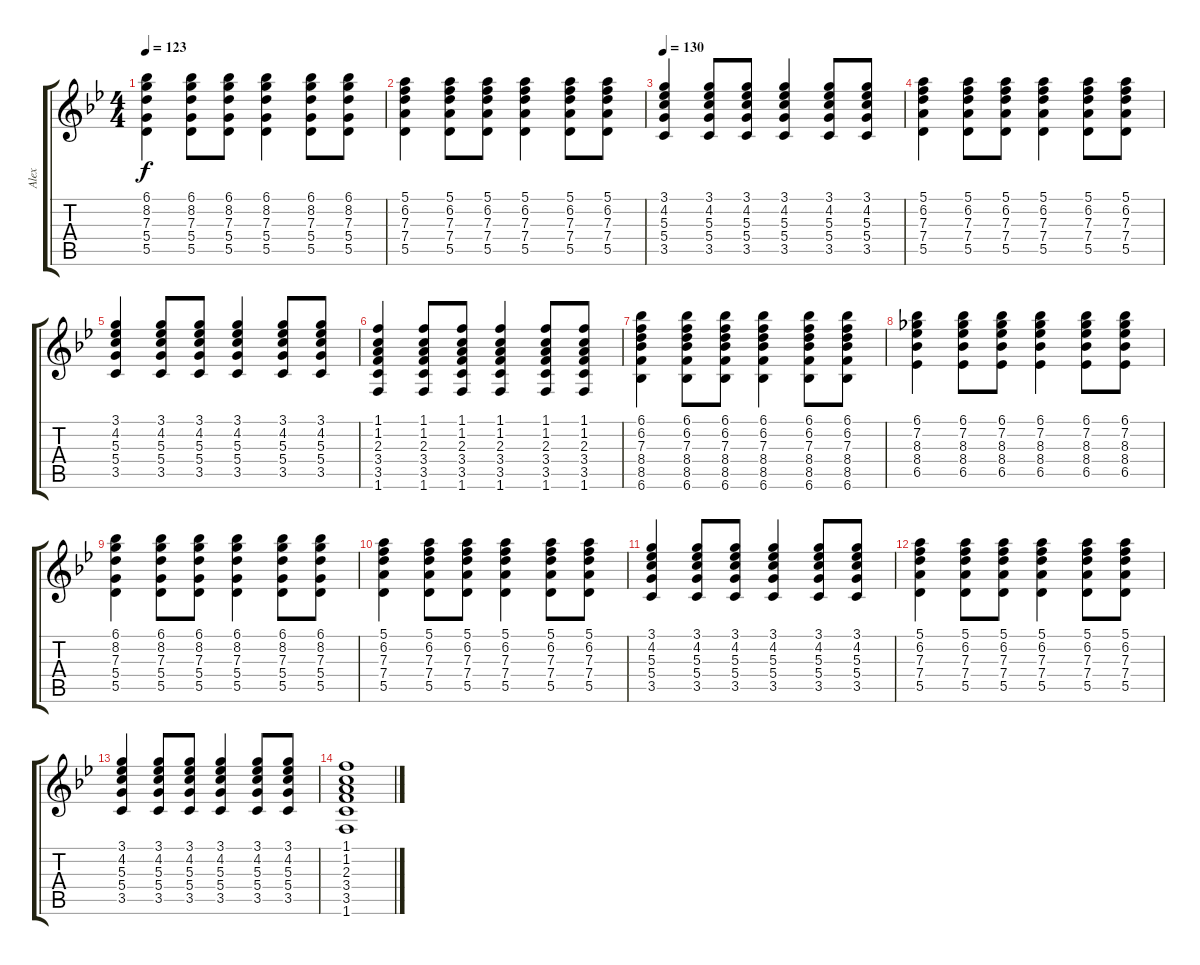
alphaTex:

\track ("Alex" "Alex") {instrument electricguitarclean}
\staff {score tabs}
\tuning (E4 B3 G3 D3 A2 E2) {hide}
\ts (4 4)
\tempo 123
\clef g2
\ks bb
(6.1 8.2 7.3 5.4 5.5).4{dy f} (6.1 8.2 7.3 5.4 5.5).8 (6.1 8.2 7.3 5.4 5.5).8 (6.1 8.2 7.3 5.4 5.5).4 (6.1 8.2 7.3 5.4 5.5).8 (6.1 8.2 7.3 5.4 5.5).8 |
(5.1 6.2 7.3 7.4 5.5).4 (5.1 6.2 7.3 7.4 5.5).8 (5.1 6.2 7.3 7.4 5.5).8 (5.1 6.2 7.3 7.4 5.5).4 (5.1 6.2 7.3 7.4 5.5).8 (5.1 6.2 7.3 7.4 5.5).8 |
\tempo 130
(3.1 4.2 5.3 5.4 3.5).4 (3.1 4.2 5.3 5.4 3.5).8 (3.1 4.2 5.3 5.4 3.5).8 (3.1 4.2 5.3 5.4 3.5).4 (3.1 4.2 5.3 5.4 3.5).8 (3.1 4.2 5.3 5.4 3.5).8 |
(5.1 6.2 7.3 7.4 5.5).4 (5.1 6.2 7.3 7.4 5.5).8 (5.1 6.2 7.3 7.4 5.5).8 (5.1 6.2 7.3 7.4 5.5).4 (5.1 6.2 7.3 7.4 5.5).8 (5.1 6.2 7.3 7.4 5.5).8 |
(3.1 4.2 5.3 5.4 3.5).4 (3.1 4.2 5.3 5.4 3.5).8 (3.1 4.2 5.3 5.4 3.5).8 (3.1 4.2 5.3 5.4 3.5).4 (3.1 4.2 5.3 5.4 3.5).8 (3.1 4.2 5.3 5.4 3.5).8 |
(1.1 1.2 2.3 3.4 3.5 1.6).4 (1.1 1.2 2.3 3.4 3.5 1.6).8 (1.1 1.2 2.3 3.4 3.5 1.6).8 (1.1 1.2 2.3 3.4 3.5 1.6).4 (1.1 1.2 2.3 3.4 3.5 1.6).8 (1.1 1.2 2.3 3.4 3.5 1.6).8 |
(6.1 6.2 7.3 8.4 8.5 6.6).4 (6.1 6.2 7.3 8.4 8.5 6.6).8 (6.1 6.2 7.3 8.4 8.5 6.6).8 (6.1 6.2 7.3 8.4 8.5 6.6).4 (6.1 6.2 7.3 8.4 8.5 6.6).8 (6.1 6.2 7.3 8.4 8.5 6.6).8 |
(6.1 7.2 8.3 8.4 6.5).4 (6.1 7.2 8.3 8.4 6.5).8 (6.1 7.2 8.3 8.4 6.5).8 (6.1 7.2 8.3 8.4 6.5).4 (6.1 7.2 8.3 8.4 6.5).8 (6.1 7.2 8.3 8.4 6.5).8 |
(6.1 8.2 7.3 5.4 5.5).4 (6.1 8.2 7.3 5.4 5.5).8 (6.1 8.2 7.3 5.4 5.5).8 (6.1 8.2 7.3 5.4 5.5).4 (6.1 8.2 7.3 5.4 5.5).8 (6.1 8.2 7.3 5.4 5.5).8 |
(5.1 6.2 7.3 7.4 5.5).4 (5.1 6.2 7.3 7.4 5.5).8 (5.1 6.2 7.3 7.4 5.5).8 (5.1 6.2 7.3 7.4 5.5).4 (5.1 6.2 7.3 7.4 5.5).8 (5.1 6.2 7.3 7.4 5.5).8 |
(3.1 4.2 5.3 5.4 3.5).4 (3.1 4.2 5.3 5.4 3.5).8 (3.1 4.2 5.3 5.4 3.5).8 (3.1 4.2 5.3 5.4 3.5).4 (3.1 4.2 5.3 5.4 3.5).8 (3.1 4.2 5.3 5.4 3.5).8 |
(5.1 6.2 7.3 7.4 5.5).4 (5.1 6.2 7.3 7.4 5.5).8 (5.1 6.2 7.3 7.4 5.5).8 (5.1 6.2 7.3 7.4 5.5).4 (5.1 6.2 7.3 7.4 5.5).8 (5.1 6.2 7.3 7.4 5.5).8 |
(3.1 4.2 5.3 5.4 3.5).4 (3.1 4.2 5.3 5.4 3.5).8 (3.1 4.2 5.3 5.4 3.5).8 (3.1 4.2 5.3 5.4 3.5).4 (3.1 4.2 5.3 5.4 3.5).8 (3.1 4.2 5.3 5.4 3.5).8 |
(1.1 1.2 2.3 3.4 3.5 1.6).1
